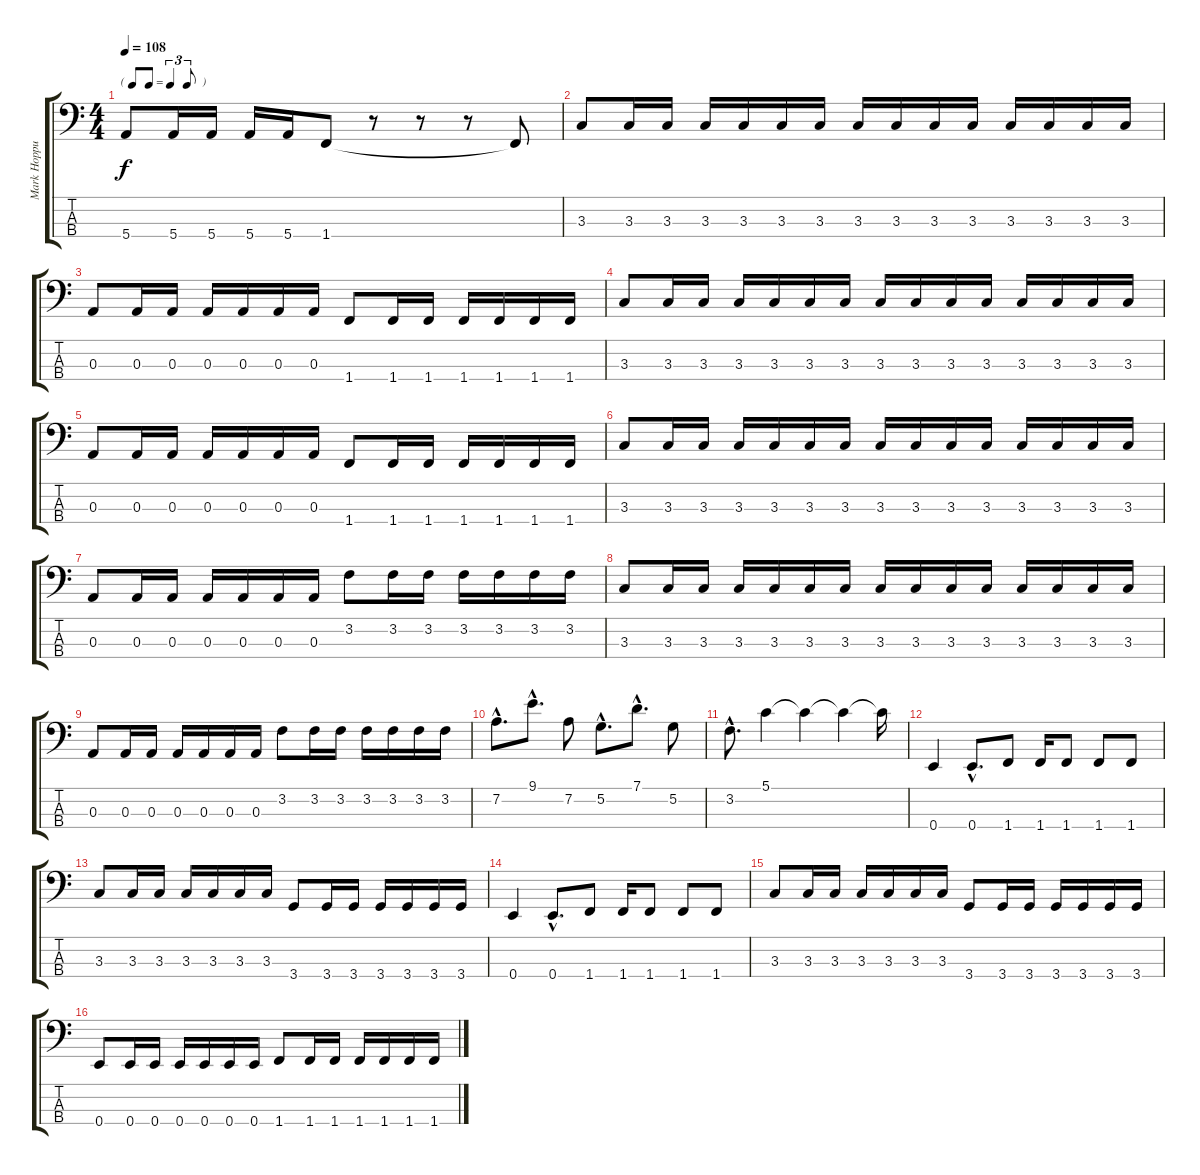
\track ("Mark Hoppus (Bass)" "Mark Hoppu") {instrument electricbasspick}
\staff {score tabs}
\tuning (G2 D2 A1 E1) {hide}
\ts (4 4)
\tf triplet8th
\tempo 108
\clef f4
\ks c
5.4.8{dy f} 5.4.16 5.4.16 5.4.16 5.4.16 1.4.8 r.8 r.8 r.8 1.4{t}.8 |
3.3.8 3.3.16 3.3.16 3.3.16 3.3.16 3.3.16 3.3.16 3.3.16 3.3.16 3.3.16 3.3.16 3.3.16 3.3.16 3.3.16 3.3.16 |
0.3.8 0.3.16 0.3.16 0.3.16 0.3.16 0.3.16 0.3.16 1.4.8 1.4.16 1.4.16 1.4.16 1.4.16 1.4.16 1.4.16 |
3.3.8 3.3.16 3.3.16 3.3.16 3.3.16 3.3.16 3.3.16 3.3.16 3.3.16 3.3.16 3.3.16 3.3.16 3.3.16 3.3.16 3.3.16 |
0.3.8 0.3.16 0.3.16 0.3.16 0.3.16 0.3.16 0.3.16 1.4.8 1.4.16 1.4.16 1.4.16 1.4.16 1.4.16 1.4.16 |
3.3.8 3.3.16 3.3.16 3.3.16 3.3.16 3.3.16 3.3.16 3.3.16 3.3.16 3.3.16 3.3.16 3.3.16 3.3.16 3.3.16 3.3.16 |
0.3.8 0.3.16 0.3.16 0.3.16 0.3.16 0.3.16 0.3.16 3.2.8 3.2.16 3.2.16 3.2.16 3.2.16 3.2.16 3.2.16 |
3.3.8 3.3.16 3.3.16 3.3.16 3.3.16 3.3.16 3.3.16 3.3.16 3.3.16 3.3.16 3.3.16 3.3.16 3.3.16 3.3.16 3.3.16 |
0.3.8 0.3.16 0.3.16 0.3.16 0.3.16 0.3.16 0.3.16 3.2.8 3.2.16 3.2.16 3.2.16 3.2.16 3.2.16 3.2.16 |
7.2{hac}.8{d} 9.1{hac}.8{d} 7.2.8 5.2{hac}.8{d} 7.1{hac}.8{d} 5.2.8 |
3.2{hac}.8{d} 5.1.4 5.1{t}.4 5.1{t}.4 5.1{t}.16 |
0.4.4 0.4{hac}.8{d} 1.4.8 1.4.16 1.4.8 1.4.8 1.4.8 |
3.3.8 3.3.16 3.3.16 3.3.16 3.3.16 3.3.16 3.3.16 3.4.8 3.4.16 3.4.16 3.4.16 3.4.16 3.4.16 3.4.16 |
0.4.4 0.4{hac}.8{d} 1.4.8 1.4.16 1.4.8 1.4.8 1.4.8 |
3.3.8 3.3.16 3.3.16 3.3.16 3.3.16 3.3.16 3.3.16 3.4.8 3.4.16 3.4.16 3.4.16 3.4.16 3.4.16 3.4.16 |
0.4.8 0.4.16 0.4.16 0.4.16 0.4.16 0.4.16 0.4.16 1.4.8 1.4.16 1.4.16 1.4.16 1.4.16 1.4.16 1.4.16
